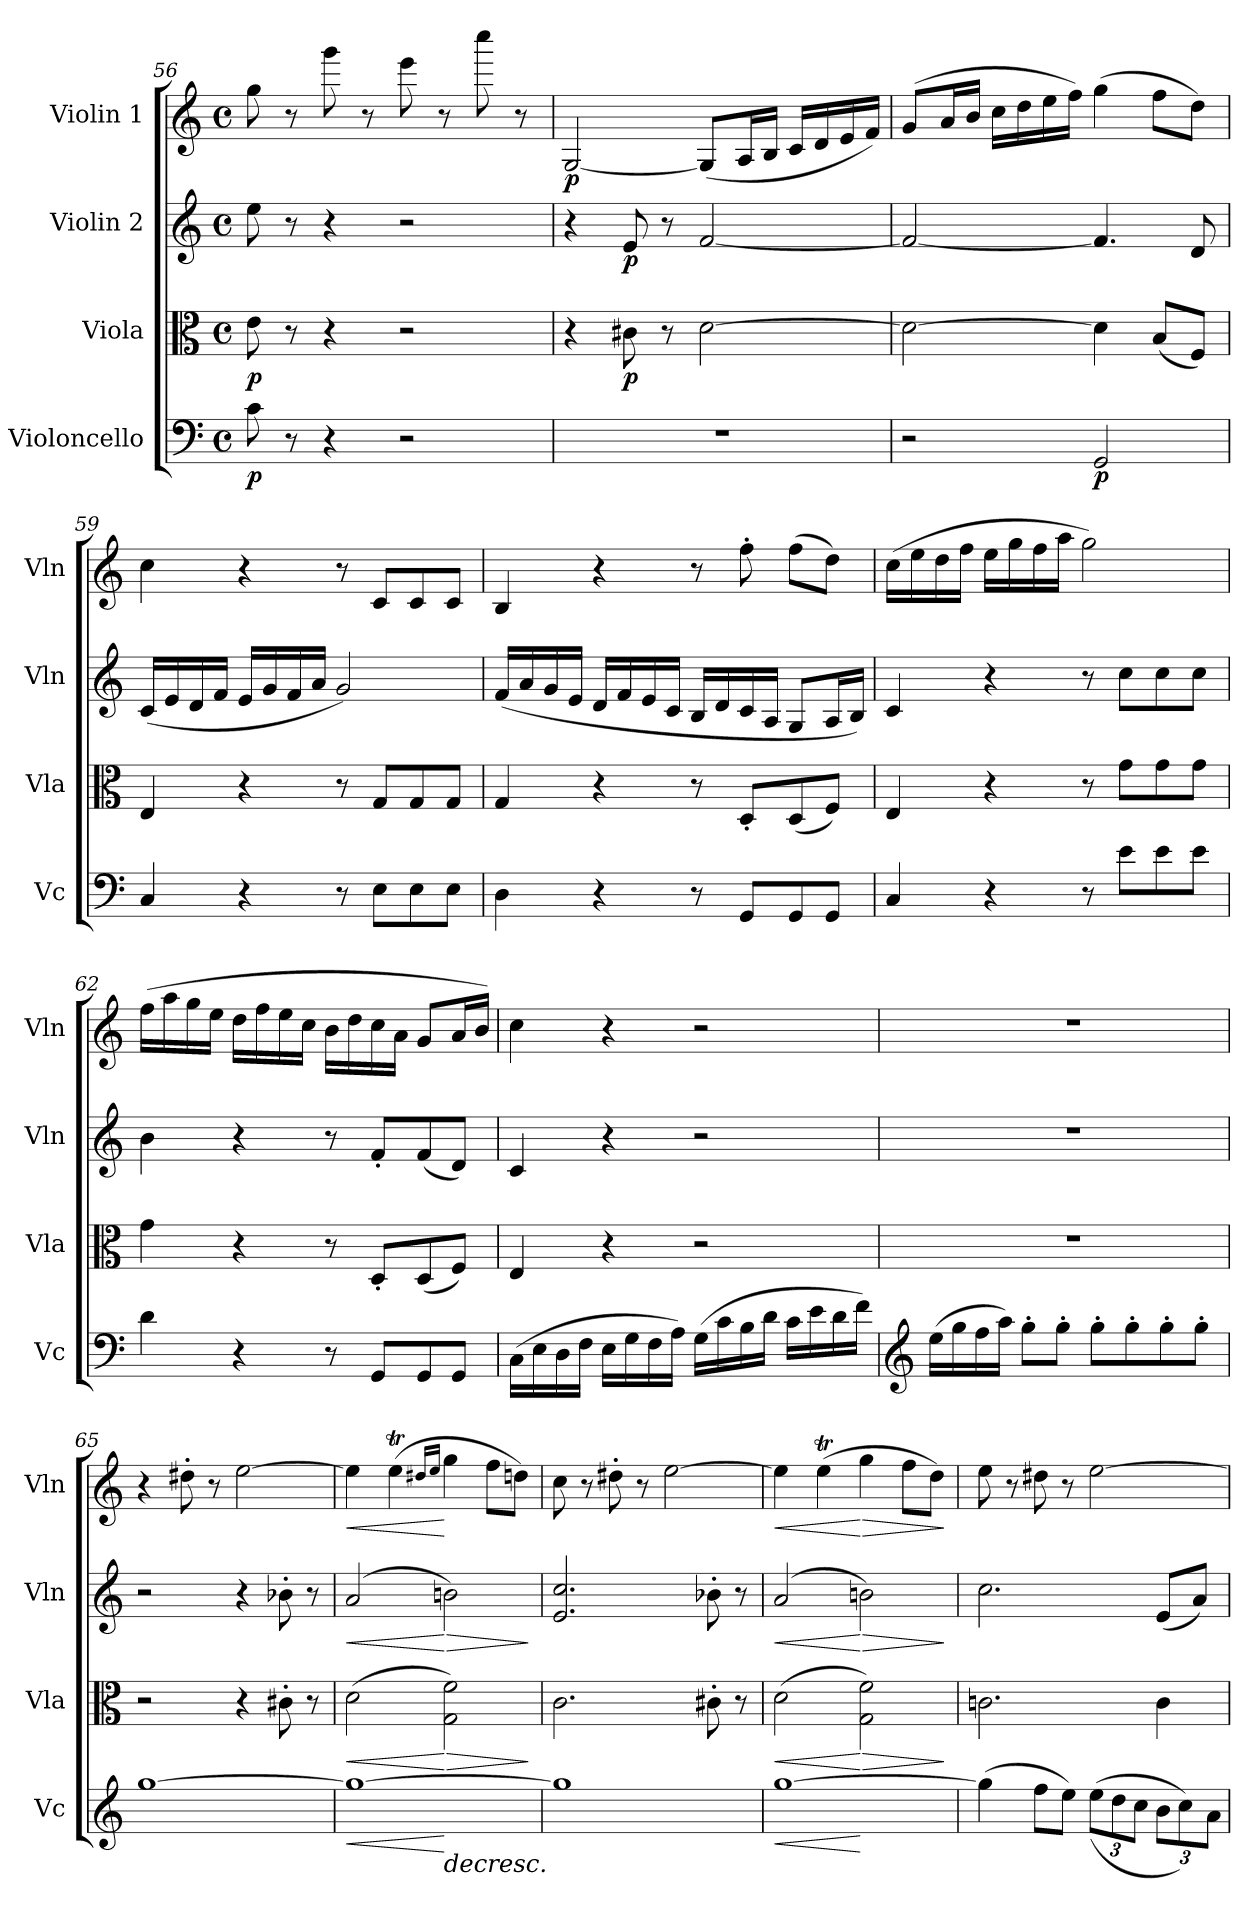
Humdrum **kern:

**kern	**dynam	**kern	**dynam	**kern	**dynam	**kern	**dynam
*part4	*part4	*part3	*part3	*part2	*part2	*part1	*part1
*staff4	*staff4	*staff3	*staff3	*staff2	*staff2	*staff1	*staff1
*I"Violoncello	*	*I"Viola	*	*I"Violin 2	*	*I"Violin 1	*
*I'Vc	*	*I'Vla	*	*I'Vln	*	*I'Vln	*
*clefF4	*	*clefC3	*	*clefG2	*	*clefG2	*
*k[]	*	*k[]	*	*k[]	*	*k[]	*
*M4/4	*	*M4/4	*	*M4/4	*	*M4/4	*
*met(c)	*	*met(c)	*	*met(c)	*	*met(c)	*
=56	=56	=56	=56	=56	=56	=56	=56
!	!LO:DY:b	!	!LO:DY:b	!	!	!	!
8c\	p	8e\	p	8ee\	.	8gg\	.
8r	.	8r	.	8r	.	8r	.
4r	.	4r	.	4r	.	8ggg\	.
.	.	.	.	.	.	8r	.
2r	.	2r	.	2r	.	8eee\	.
.	.	.	.	.	.	8r	.
.	.	.	.	.	.	8cccc\	.
.	.	.	.	.	.	8r	.
!!LO:LB:g=z
=57	=57	=57	=57	=57	=57	=57	=57
!	!	!	!	!	!	!	!LO:DY:b
1r	.	4r	.	4r	.	[<2G/	p
!	!	!	!LO:DY:b	!	!LO:DY:b	!	!
.	.	8c#X\	p	8e/	p	.	.
.	.	8r	.	8r	.	.	.
.	.	[>2d\	.	[<2f/	.	(8G/L]	.
.	.	.	.	.	.	16A/L	.
.	.	.	.	.	.	16B/JJ	.
.	.	.	.	.	.	16c/LL	.
.	.	.	.	.	.	16d/	.
.	.	.	.	.	.	16e/	.
.	.	.	.	.	.	16f/JJ)	.
=58	=58	=58	=58	=58	=58	=58	=58
2r	.	2d\_	.	2f/_	.	(8g/L	.
.	.	.	.	.	.	16a/L	.
.	.	.	.	.	.	16b/JJ	.
.	.	.	.	.	.	16cc\LL	.
.	.	.	.	.	.	16dd\	.
.	.	.	.	.	.	16ee\	.
.	.	.	.	.	.	16ff\JJ)	.
!	!LO:DY:b	!	!	!	!	!	!
2GG/	p	4d\]	.	4.f/]	.	(4gg\	.
.	.	(8B/L	.	.	.	8ff\L	.
.	.	8F/J)	.	8d/	.	8dd\J)	.
=59	=59	=59	=59	=59	=59	=59	=59
4C/	.	4E/	.	(16c/LL	.	4cc\	.
.	.	.	.	16e/	.	.	.
.	.	.	.	16d/	.	.	.
.	.	.	.	16f/JJ	.	.	.
4r	.	4r	.	16e/LL	.	4r	.
.	.	.	.	16g/	.	.	.
.	.	.	.	16f/	.	.	.
.	.	.	.	16a/JJ	.	.	.
8r	.	8r	.	2g/)	.	8r	.
8E\L	.	8G/L	.	.	.	8c/L	.
8E\	.	8G/	.	.	.	8c/	.
8E\J	.	8G/J	.	.	.	8c/J	.
=60	=60	=60	=60	=60	=60	=60	=60
4D\	.	4G/	.	(16f/LL	.	4B/	.
.	.	.	.	16a/	.	.	.
.	.	.	.	16g/	.	.	.
.	.	.	.	16e/JJ	.	.	.
4r	.	4r	.	16d/LL	.	4r	.
.	.	.	.	16f/	.	.	.
.	.	.	.	16e/	.	.	.
.	.	.	.	16c/JJ	.	.	.
8r	.	8r	.	16B/LL	.	8r	.
.	.	.	.	16d/	.	.	.
8GG/L	.	8D'/L	.	16c/	.	8ff'\	.
.	.	.	.	16A/JJ	.	.	.
8GG/	.	(8D/	.	8G/L	.	(8ff\L	.
8GG/J	.	8F/J)	.	16A/L	.	8dd\J)	.
.	.	.	.	16B/JJ)	.	.	.
!!LO:LB:g=z
=61	=61	=61	=61	=61	=61	=61	=61
4C/	.	4E/	.	4c/	.	(16cc\LL	.
.	.	.	.	.	.	16ee\	.
.	.	.	.	.	.	16dd\	.
.	.	.	.	.	.	16ff\JJ	.
4r	.	4r	.	4r	.	16ee\LL	.
.	.	.	.	.	.	16gg\	.
.	.	.	.	.	.	16ff\	.
.	.	.	.	.	.	16aa\JJ	.
8r	.	8r	.	8r	.	2gg\)	.
8e\L	.	8g\L	.	8cc\L	.	.	.
8e\	.	8g\	.	8cc\	.	.	.
8e\J	.	8g\J	.	8cc\J	.	.	.
!!LO:PB:g=z
=62	=62	=62	=62	=62	=62	=62	=62
4d\	.	4g\	.	4b\	.	(16ff\LL	.
.	.	.	.	.	.	16aa\	.
.	.	.	.	.	.	16gg\	.
.	.	.	.	.	.	16ee\JJ	.
4r	.	4r	.	4r	.	16dd\LL	.
.	.	.	.	.	.	16ff\	.
.	.	.	.	.	.	16ee\	.
.	.	.	.	.	.	16cc\JJ	.
8r	.	8r	.	8r	.	16b\LL	.
.	.	.	.	.	.	16dd\	.
8GG/L	.	8D'/L	.	8f'/L	.	16cc\	.
.	.	.	.	.	.	16a\JJ	.
8GG/	.	(8D/	.	(8f/	.	8g/L	.
8GG/J	.	8F/J)	.	8d/J)	.	16a/L	.
.	.	.	.	.	.	16b/JJ)	.
=63	=63	=63	=63	=63	=63	=63	=63
(>16C\LL	.	4E/	.	4c/	.	4cc\	.
16E\	.	.	.	.	.	.	.
16D\	.	.	.	.	.	.	.
16F\JJ	.	.	.	.	.	.	.
16E\LL	.	4r	.	4r	.	4r	.
16G\	.	.	.	.	.	.	.
16F\	.	.	.	.	.	.	.
16A\JJ)	.	.	.	.	.	.	.
(>16G\LL	.	2r	.	2r	.	2r	.
16c\	.	.	.	.	.	.	.
16B\	.	.	.	.	.	.	.
16d\JJ	.	.	.	.	.	.	.
16c\LL	.	.	.	.	.	.	.
16e\	.	.	.	.	.	.	.
16d\	.	.	.	.	.	.	.
16f\JJ)	.	.	.	.	.	.	.
=64	=64	=64	=64	=64	=64	=64	=64
*clefG2	*	*	*	*	*	*	*
(>16ee\LL	.	1r	.	1r	.	1r	.
16gg\	.	.	.	.	.	.	.
16ff\	.	.	.	.	.	.	.
16aa\JJ)	.	.	.	.	.	.	.
8gg'\L	.	.	.	.	.	.	.
8gg'\J	.	.	.	.	.	.	.
8gg'\L	.	.	.	.	.	.	.
8gg'\	.	.	.	.	.	.	.
8gg'\	.	.	.	.	.	.	.
8gg'\J	.	.	.	.	.	.	.
=65	=65	=65	=65	=65	=65	=65	=65
[>1gg	.	2r	.	2r	.	4r	.
.	.	.	.	.	.	8dd#X'\	.
.	.	.	.	.	.	8r	.
.	.	4r	.	4r	.	[>2ee\	.
.	.	8c#X'\	.	8b-X'\	.	.	.
.	.	8r	.	8r	.	.	.
!!LO:LB:g=z
=66	=66	=66	=66	=66	=66	=66	=66
!	!LO:HP:b	!	!LO:HP:b	!	!LO:HP:b	!	!LO:HP:b
*^	*	*	*	*	*	*	*
1gg_	2ryy	<	(2d\	<	(2a/	<	4ee\]	<
.	.	.	.	.	.	.	(4eet\	.
.	.	.	.	.	.	.	16qdd#X/LL	.
.	.	.	.	.	.	.	16qee/JJ	.
!	!	!LO:HP:n=1:b	!	!LO:HP:n=1:b	!	!LO:HP:n=1:b	!	!
.	2ryy	[ >	2G\ 2f\)	[ >	2bn\)	[ >	4gg\	[
.	.	.	.	.	.	.	8ff\L	.
.	.	.	.	.	.	.	8ddnj\J)	.
*v	*v	*	*	*	*	*	*	*
.	.	.	]	.	]	.	.
=67	=67	=67	=67	=67	=67	=67	=67
1gg]	.	2.c\	.	2.e/ 2.cc/	.	8cc\	.
.	.	.	.	.	.	8r	.
.	.	.	.	.	.	8dd#X'\	.
.	.	.	.	.	.	8r	.
.	.	.	.	.	.	[>2ee\	.
.	.	8c#X'\	.	8b-X'\	.	.	.
.	.	8r	.	8r	.	.	.
!!LO:LB:g=z
=68	=68	=68	=68	=68	=68	=68	=68
!	!LO:HP:b	!	!LO:HP:b	!	!LO:HP:b	!	!LO:HP:b
*^	*	*	*	*	*	*	*
[1gg	2ryy	<	(2d\	<	(2a/	<	4ee\]	<
.	.	.	.	.	.	.	(4eet\	.
!	!	!	!	!LO:HP:n=1:b	!	!LO:HP:n=1:b	!	!LO:HP:n=1:b
.	2ryy	[	2G\ 2f\)	[ >	2bn\)	[ >	4gg\	[ >
.	.	.	.	.	.	.	8ff\L	.
.	.	.	.	.	.	.	8dd\J)	.
*v	*v	*	*	*	*	*	*	*
.	]	.	]	.	]	.	]
=69	=69	=69	=69	=69	=69	=69	=69
(>4gg\]	.	2.cn\	.	2.cc\	.	8ee\	.
.	.	.	.	.	.	8r	.
8ff\L	.	.	.	.	.	8dd#X\	.
8ee\J)	.	.	.	.	.	8r	.
*Xbrackettup	*	*	*	*	*	*	*
(>(>12ee\L	.	.	.	.	.	[>2ee\	.
12dd\	.	.	.	.	.	.	.
12cc\J	.	.	.	.	.	.	.
12b\L	.	4c\	.	(8e/L	.	.	.
12cc\))	.	.	.	.	.	.	.
.	.	.	.	8a/J)	.	.	.
12a\J	.	.	.	.	.	.	.
=	=	=	=	=	=	=	=
*-	*-	*-	*-	*-	*-	*-	*-
